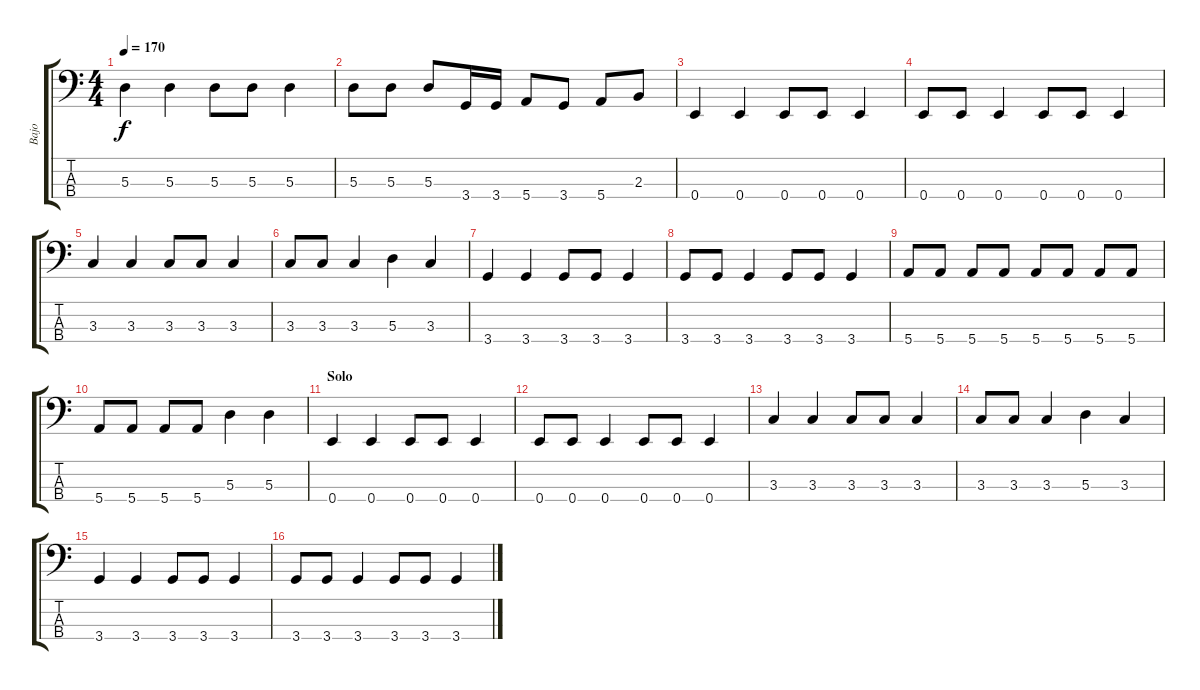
\track ("Bajo" "Bajo") {instrument electricbasspick}
\staff {score tabs}
\tuning (G2 D2 A1 E1) {hide}
\ts (4 4)
\tempo 170
\clef f4
\ks c
5.3.4{dy f} 5.3.4 5.3.8 5.3.8 5.3.4 |
5.3.8 5.3.8 5.3.8 3.4.16 3.4.16 5.4.8 3.4.8 5.4.8 2.3.8 |
0.4.4 0.4.4 0.4.8 0.4.8 0.4.4 |
0.4.8 0.4.8 0.4.4 0.4.8 0.4.8 0.4.4 |
3.3.4 3.3.4 3.3.8 3.3.8 3.3.4 |
3.3.8 3.3.8 3.3.4 5.3.4 3.3.4 |
3.4.4 3.4.4 3.4.8 3.4.8 3.4.4 |
3.4.8 3.4.8 3.4.4 3.4.8 3.4.8 3.4.4 |
5.4.8 5.4.8 5.4.8 5.4.8 5.4.8 5.4.8 5.4.8 5.4.8 |
5.4.8 5.4.8 5.4.8 5.4.8 5.3.4 5.3.4 |
\section ("" "Solo")
0.4.4 0.4.4 0.4.8 0.4.8 0.4.4 |
0.4.8 0.4.8 0.4.4 0.4.8 0.4.8 0.4.4 |
3.3.4 3.3.4 3.3.8 3.3.8 3.3.4 |
3.3.8 3.3.8 3.3.4 5.3.4 3.3.4 |
3.4.4 3.4.4 3.4.8 3.4.8 3.4.4 |
3.4.8 3.4.8 3.4.4 3.4.8 3.4.8 3.4.4
